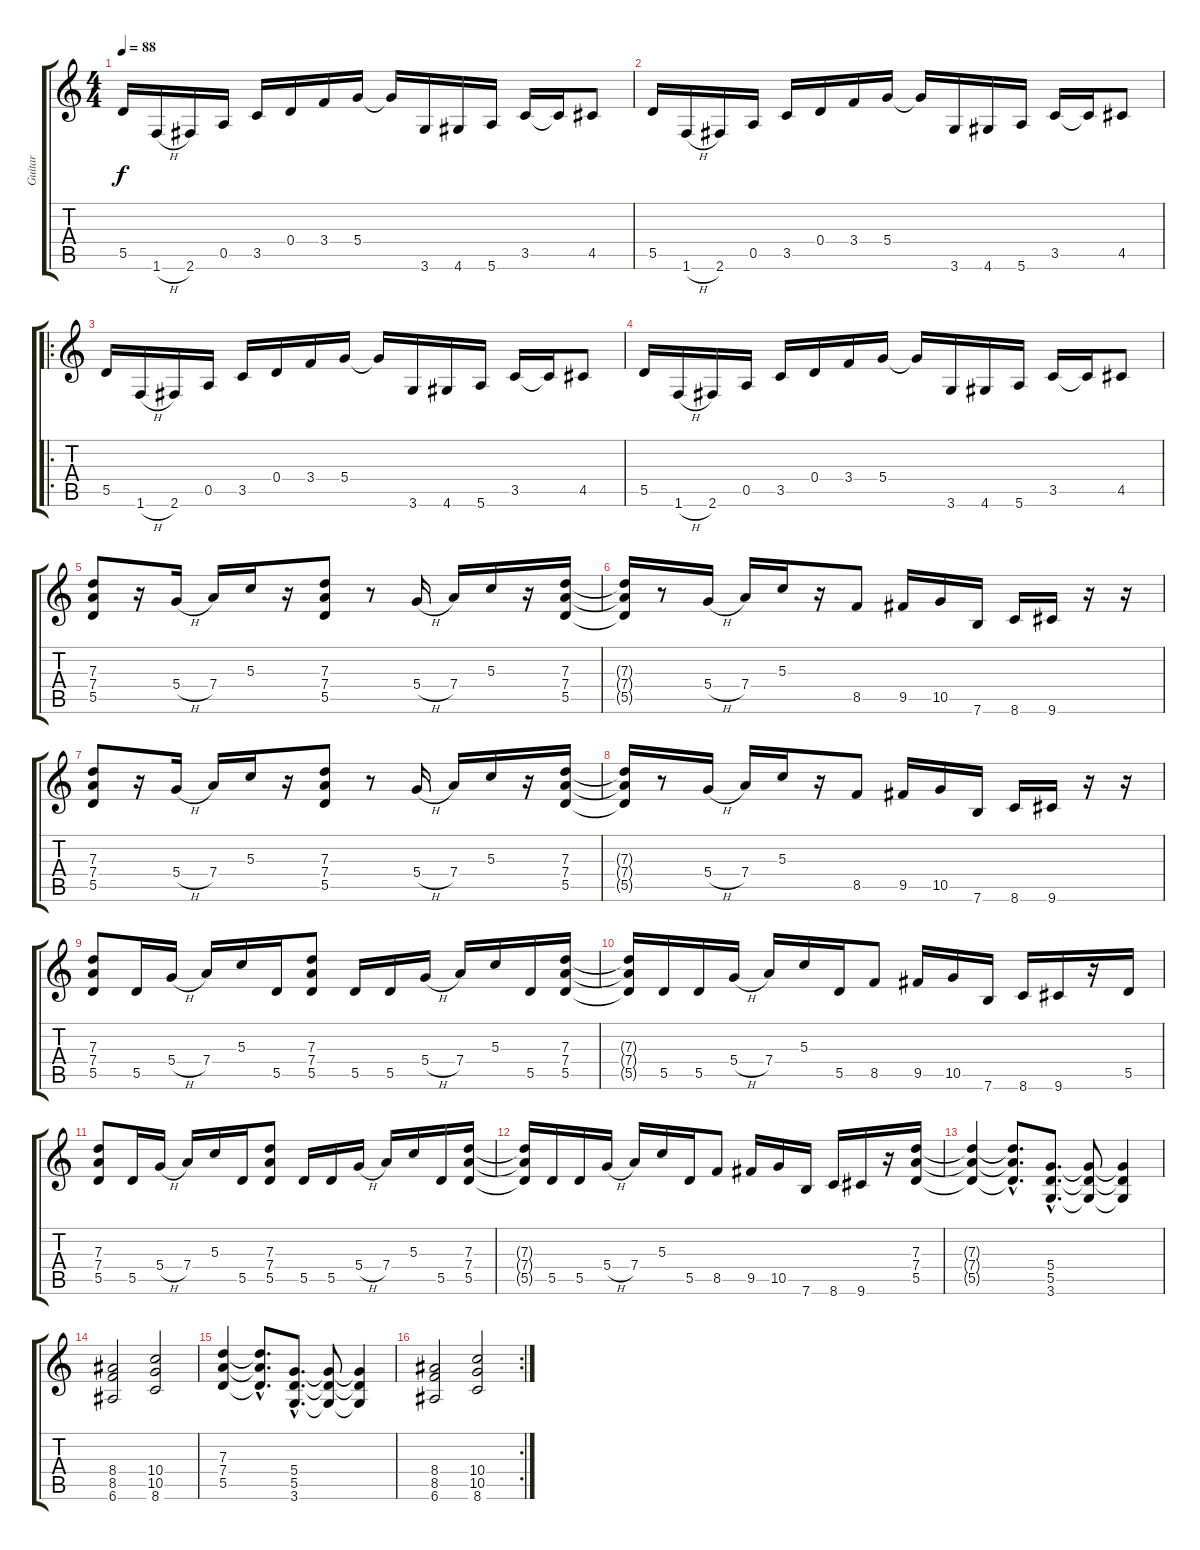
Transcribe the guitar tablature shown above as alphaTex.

\track ("Guitar" "Guitar") {instrument overdrivenguitar}
\staff {score tabs}
\tuning (E4 B3 G3 D3 A2 E2) {hide}
\ts (4 4)
\tempo 88
\clef g2
\ks c
5.5.16{dy f instrument overdrivenguitar} 1.6{h}.16 2.6.16 0.5.16 3.5.16 0.4.16 3.4.16 5.4.16 5.4{t}.16 3.6.16 4.6.16 5.6.16 3.5.16 3.5{t}.16 4.5.8 |
5.5.16 1.6{h}.16 2.6.16 0.5.16 3.5.16 0.4.16 3.4.16 5.4.16 5.4{t}.16 3.6.16 4.6.16 5.6.16 3.5.16 3.5{t}.16 4.5.8 |
\ro
5.5.16 1.6{h}.16 2.6.16 0.5.16 3.5.16 0.4.16 3.4.16 5.4.16 5.4{t}.16 3.6.16 4.6.16 5.6.16 3.5.16 3.5{t}.16 4.5.8 |
5.5.16 1.6{h}.16 2.6.16 0.5.16 3.5.16 0.4.16 3.4.16 5.4.16 5.4{t}.16 3.6.16 4.6.16 5.6.16 3.5.16 3.5{t}.16 4.5.8 |
(7.3 7.4 5.5).8 r.16 5.4{h}.16 7.4.16 5.3.16 r.16 (7.3 7.4 5.5).8 r.8 5.4{h}.16 7.4.16 5.3.16 r.16 (7.3 7.4 5.5).16 |
(7.3{t} 7.4{t} 5.5{t}).16 r.8 5.4{h}.16 7.4.16 5.3.16 r.16 8.5.8 9.5.16 10.5.16 7.6.16 8.6.16 9.6.16 r.16 r.16 |
(7.3 7.4 5.5).8 r.16 5.4{h}.16 7.4.16 5.3.16 r.16 (7.3 7.4 5.5).8 r.8 5.4{h}.16 7.4.16 5.3.16 r.16 (7.3 7.4 5.5).16 |
(7.3{t} 7.4{t} 5.5{t}).16 r.8 5.4{h}.16 7.4.16 5.3.16 r.16 8.5.8 9.5.16 10.5.16 7.6.16 8.6.16 9.6.16 r.16 r.16 |
(7.3 7.4 5.5).8 5.5.16 5.4{h}.16 7.4.16 5.3.16 5.5.16 (7.3 7.4 5.5).8 5.5.16 5.5.16 5.4{h}.16 7.4.16 5.3.16 5.5.16 (7.3 7.4 5.5).16 |
(7.3{t} 7.4{t} 5.5{t}).16 5.5.16 5.5.16 5.4{h}.16 7.4.16 5.3.16 5.5.16 8.5.8 9.5.16 10.5.16 7.6.16 8.6.16 9.6.16 r.16 5.5.16 |
(7.3 7.4 5.5).8 5.5.16 5.4{h}.16 7.4.16 5.3.16 5.5.16 (7.3 7.4 5.5).8 5.5.16 5.5.16 5.4{h}.16 7.4.16 5.3.16 5.5.16 (7.3 7.4 5.5).16 |
(7.3{t} 7.4{t} 5.5{t}).16 5.5.16 5.5.16 5.4{h}.16 7.4.16 5.3.16 5.5.16 8.5.8 9.5.16 10.5.16 7.6.16 8.6.16 9.6.16 r.16 (7.3 7.4 5.5).16 |
(7.3{t} 7.4{t} 5.5{t}).4 (7.3{hac t} 7.4{hac t} 5.5{hac t}).8{d} (5.4{hac} 5.5{hac} 3.6{hac}).8{d} (5.4{t} 5.5{t} 3.6{t}).8 (5.4{t} 5.5{t} 3.6{t}).4 |
(8.4 8.5 6.6).2 (10.4 10.5 8.6).2 |
(7.3 7.4 5.5).4 (7.3{hac t} 7.4{hac t} 5.5{hac t}).8{d} (5.4{hac} 5.5{hac} 3.6{hac}).8{d} (5.4{t} 5.5{t} 3.6{t}).8 (5.4{t} 5.5{t} 3.6{t}).4 |
\rc 2
(8.4 8.5 6.6).2 (10.4 10.5 8.6).2
